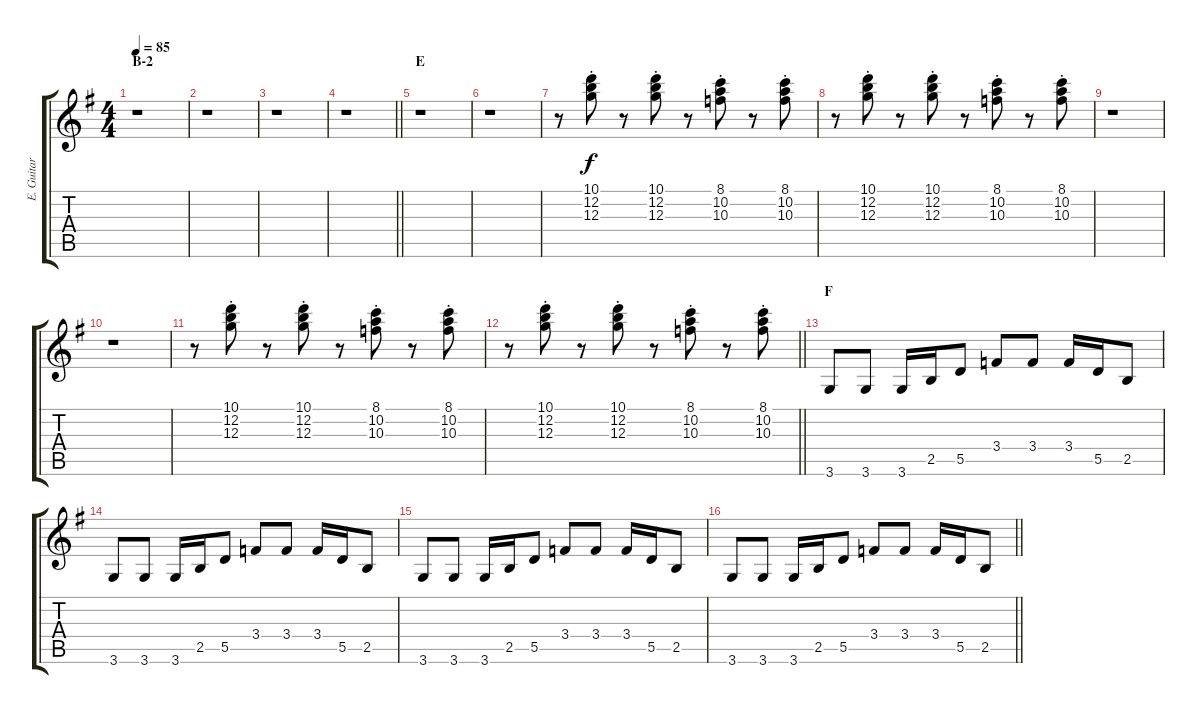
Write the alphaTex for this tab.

\track ("E. Guitar I" "E. Guitar ") {instrument overdrivenguitar}
\staff {score tabs}
\tuning (E4 B3 G3 D3 A2 E2) {hide}
\ts (4 4)
\section ("" "B-2")
\tempo 85
\clef g2
\ks g
r.1{dy f} |
r.1 |
r.1 |
\barLineRight lightlight
r.1 |
\section ("" "E")
r.1 |
r.1 |
r.8 (10.1{st} 12.2{st} 12.3{st}).8 r.8 (10.1{st} 12.2{st} 12.3{st}).8 r.8 (8.1{st} 10.2{st} 10.3{st}).8 r.8 (8.1{st} 10.2{st} 10.3{st}).8 |
r.8 (10.1{st} 12.2{st} 12.3{st}).8 r.8 (10.1{st} 12.2{st} 12.3{st}).8 r.8 (8.1{st} 10.2{st} 10.3{st}).8 r.8 (8.1{st} 10.2{st} 10.3{st}).8 |
r.1 |
r.1 |
r.8 (10.1{st} 12.2{st} 12.3{st}).8 r.8 (10.1{st} 12.2{st} 12.3{st}).8 r.8 (8.1{st} 10.2{st} 10.3{st}).8 r.8 (8.1{st} 10.2{st} 10.3{st}).8 |
\barLineRight lightlight
r.8 (10.1{st} 12.2{st} 12.3{st}).8 r.8 (10.1{st} 12.2{st} 12.3{st}).8 r.8 (8.1{st} 10.2{st} 10.3{st}).8 r.8 (8.1{st} 10.2{st} 10.3{st}).8 |
\section ("" "F")
3.6.8 3.6.8 3.6.16 2.5.16 5.5.8 3.4.8 3.4.8 3.4.16 5.5.16 2.5.8 |
3.6.8 3.6.8 3.6.16 2.5.16 5.5.8 3.4.8 3.4.8 3.4.16 5.5.16 2.5.8 |
3.6.8 3.6.8 3.6.16 2.5.16 5.5.8 3.4.8 3.4.8 3.4.16 5.5.16 2.5.8 |
\barLineRight lightlight
3.6.8 3.6.8 3.6.16 2.5.16 5.5.8 3.4.8 3.4.8 3.4.16 5.5.16 2.5.8
